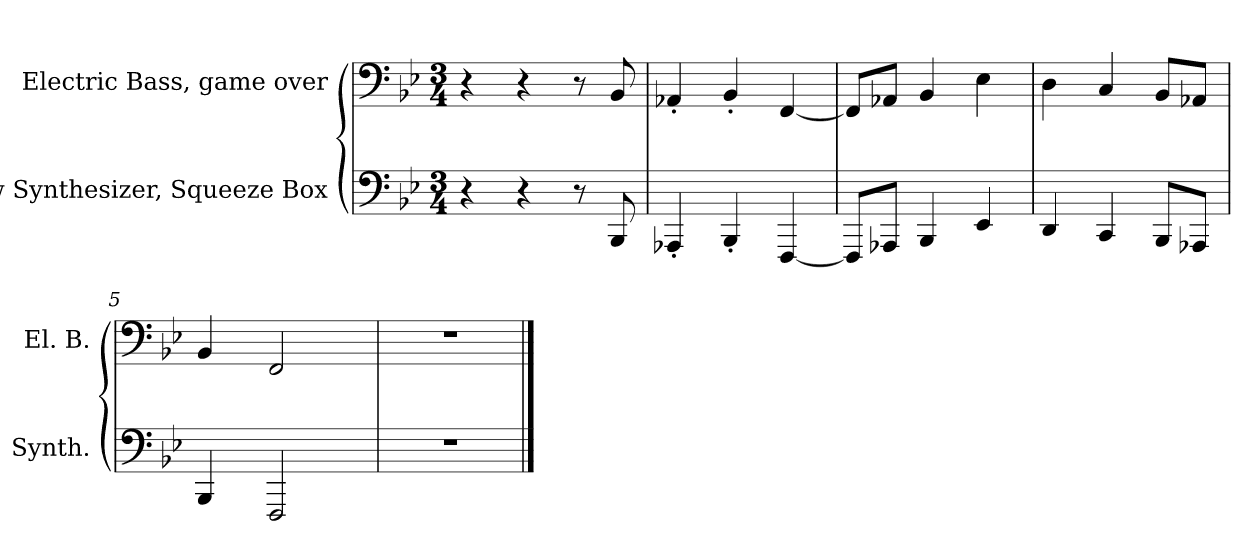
**kern	**kern
*part2	*part1
*staff2	*staff1
*I"Saw Synthesizer, Squeeze Box	*I"Electric Bass, game over
*I'Synth.	*I'El. B.
*clefF4	*clefF4
*	*ITrd7c12
*k[b-e-]	*k[b-e-]
*M3/4	*M3/4
*MM126	*MM126
=1	=1
4r	4r
4r	4r
8r	8r
8BBB-/	8BBB-/
=2	=2
4AAA-X'/	4AAA-X'/
4BBB-'/	4BBB-'/
[4FFF/	[4FFF/
=3	=3
8FFF/L]	8FFF/L]
8AAA-X/J	8AAA-X/J
4BBB-/	4BBB-/
4EE-/	4EE-\
=4	=4
4DD/	4DD\
4CC/	4CC/
8BBB-/L	8BBB-/L
8AAA-X/J	8AAA-X/J
=5	=5
4BBB-/	4BBB-/
2FFF/	2FFF/
=6	=6
2.r	2.r
==	==
*-	*-
